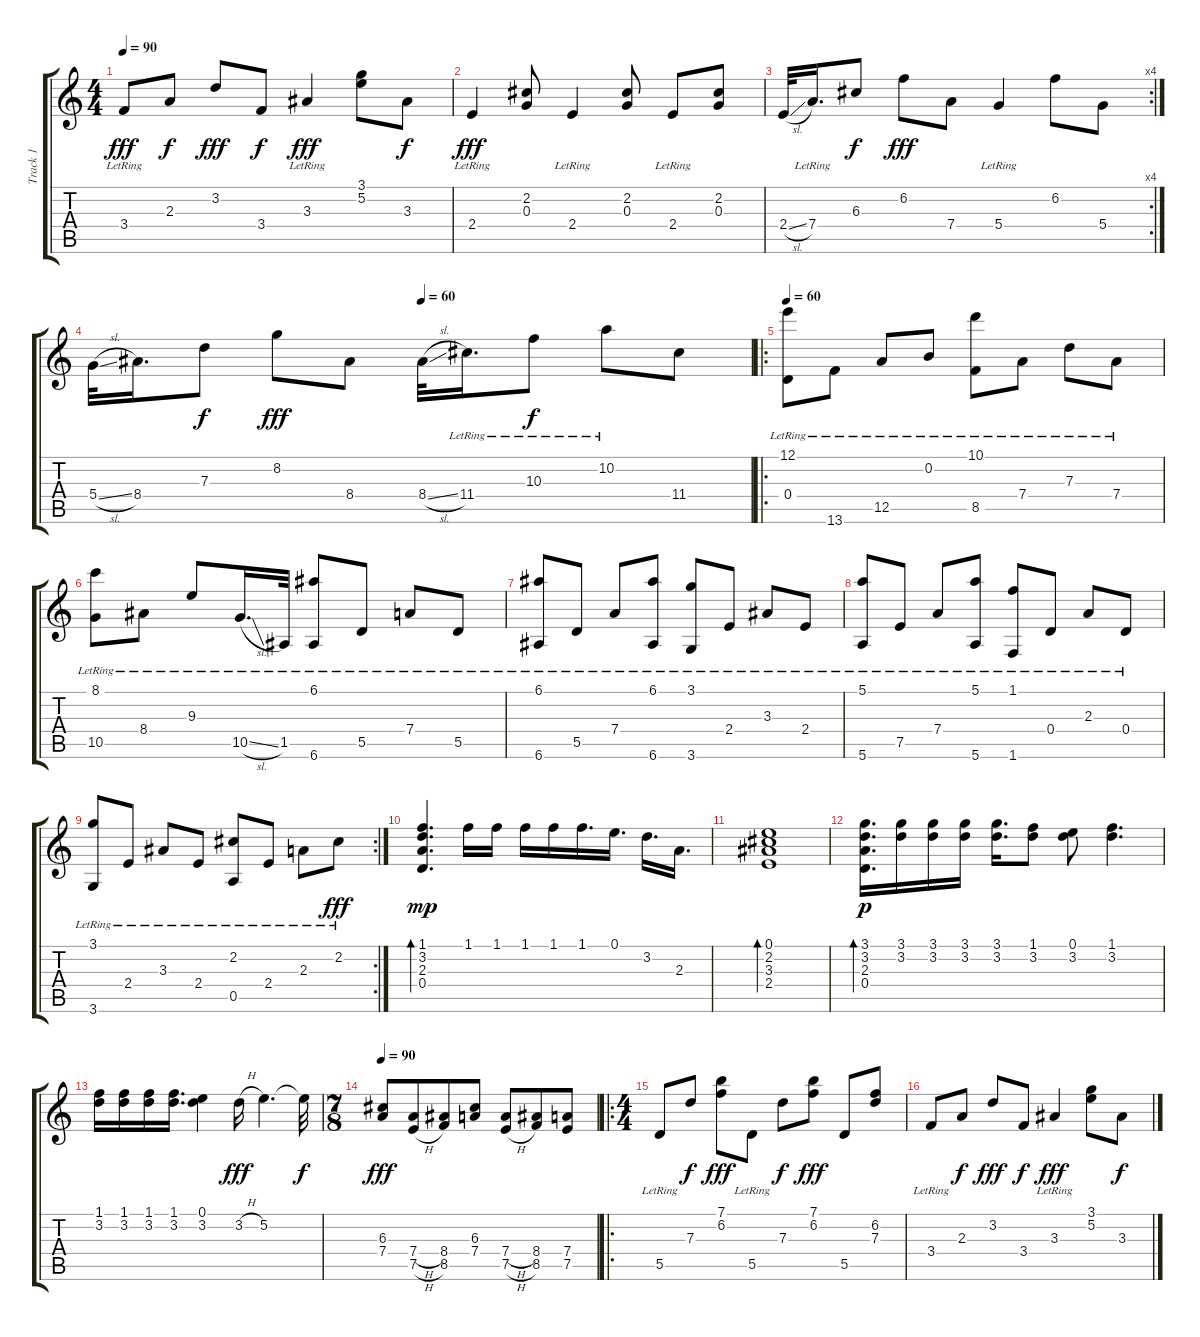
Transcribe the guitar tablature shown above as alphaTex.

\track ("Track 1" "Track 1") {instrument acousticguitarsteel}
\staff {score tabs}
\tuning (E4 B3 G3 D3 A2 E2) {hide}
\ts (4 4)
\tempo 90
\clef g2
\ks c
3.4{lr}.8{dy fff} 2.3.8{dy f} 3.2.8{dy fff} 3.4.8{dy f} 3.3{lr}.4{dy fff} (3.1 5.2).8 3.3.8{dy f} |
2.4{lr}.4{dy fff} (2.2 0.3).8 2.4{lr}.4 (2.2 0.3).8 2.4{lr}.8 (2.2 0.3).8 |
\rc 4
2.4{sl}.32 7.4{lr}.16{d} 6.3.8{dy f} 6.2.8{dy fff} 7.4.8 5.4{lr}.4 6.2.8 5.4.8 |
\tempo (60 0.5)
5.4{sl}.32 8.4.16{d} 7.3.8{dy f} 8.2.8{dy fff} 8.4.8 8.4{sl}.32 11.4{lr}.16{d} 10.3{lr}.8{dy f} 10.2{lr}.8 11.4.8 |
\ro
\tempo 60
(12.1{lr} 0.4{lr}).8 13.6{lr}.8 12.5{lr}.8 0.2{lr}.8 (10.1{lr} 8.5{lr}).8 7.4{lr}.8 7.3{lr}.8 7.4{lr}.8 |
(8.1{lr} 10.5{lr}).8 8.4{lr}.8 9.3{lr}.8 10.5{sl lr}.16{d} 1.5{lr}.32 (6.1{lr} 6.6{lr}).8 5.5{lr}.8 7.4{lr}.8 5.5{lr}.8 |
(6.1{lr} 6.6{lr}).8 5.5{lr}.8 7.4{lr}.8 (6.1{lr} 6.6{lr}).8 (3.1{lr} 3.6{lr}).8 2.4{lr}.8 3.3{lr}.8 2.4{lr}.8 |
(5.1{lr} 5.6{lr}).8 7.5{lr}.8 7.4{lr}.8 (5.1{lr} 5.6{lr}).8 (1.1{lr} 1.6{lr}).8 0.4{lr}.8 2.3{lr}.8 0.4{lr}.8 |
\rc 2
(3.1{lr} 3.6{lr}).8 2.4{lr}.8 3.3{lr}.8 2.4{lr}.8 (2.2{lr} 0.5{lr}).8 2.4{lr}.8 2.3{lr}.8 2.2{lr}.8{dy fff} |
(1.1 3.2 2.3 0.4).4{d bd 240 dy mp} 1.1.16 1.1.16 1.1.16 1.1.16 1.1.16{d} 0.1.16{d} 3.2.16{d} 2.3.16{d} |
(0.1 2.2 3.3 2.4).1{bd 240} |
(3.1 3.2 2.3 0.4).16{d bd 120 dy p} (3.1 3.2).16 (3.1 3.2).16 (3.1 3.2).16 (3.1 3.2).16{d} (1.1 3.2).8 (0.1 3.2).8 (1.1 3.2).4{d} |
(1.1 3.2).16 (1.1 3.2).16 (1.1 3.2).16 (1.1 3.2).16{d} (0.1 3.2).4 3.2{h}.16{dy fff} 5.2.4{d} 5.2{t}.32{dy f} |
\ts (7 8)
\tempo 90
(6.3 7.4).8{dy fff} (7.4{h} 7.5{h}).8 (8.4 8.5).8 (6.3 7.4).8 (7.4{h} 7.5{h}).8 (8.4 8.5).8 (7.4 7.5).8 |
\ro
\ts (4 4)
5.5{lr}.8 7.3.8{dy f} (7.1 6.2).8{dy fff} 5.5{lr}.8 7.3.8{dy f} (7.1 6.2).8{dy fff} 5.5.8 (6.2 7.3).8 |
3.4{lr}.8 2.3.8{dy f} 3.2.8{dy fff} 3.4.8{dy f} 3.3{lr}.4{dy fff} (3.1 5.2).8 3.3.8{dy f}
